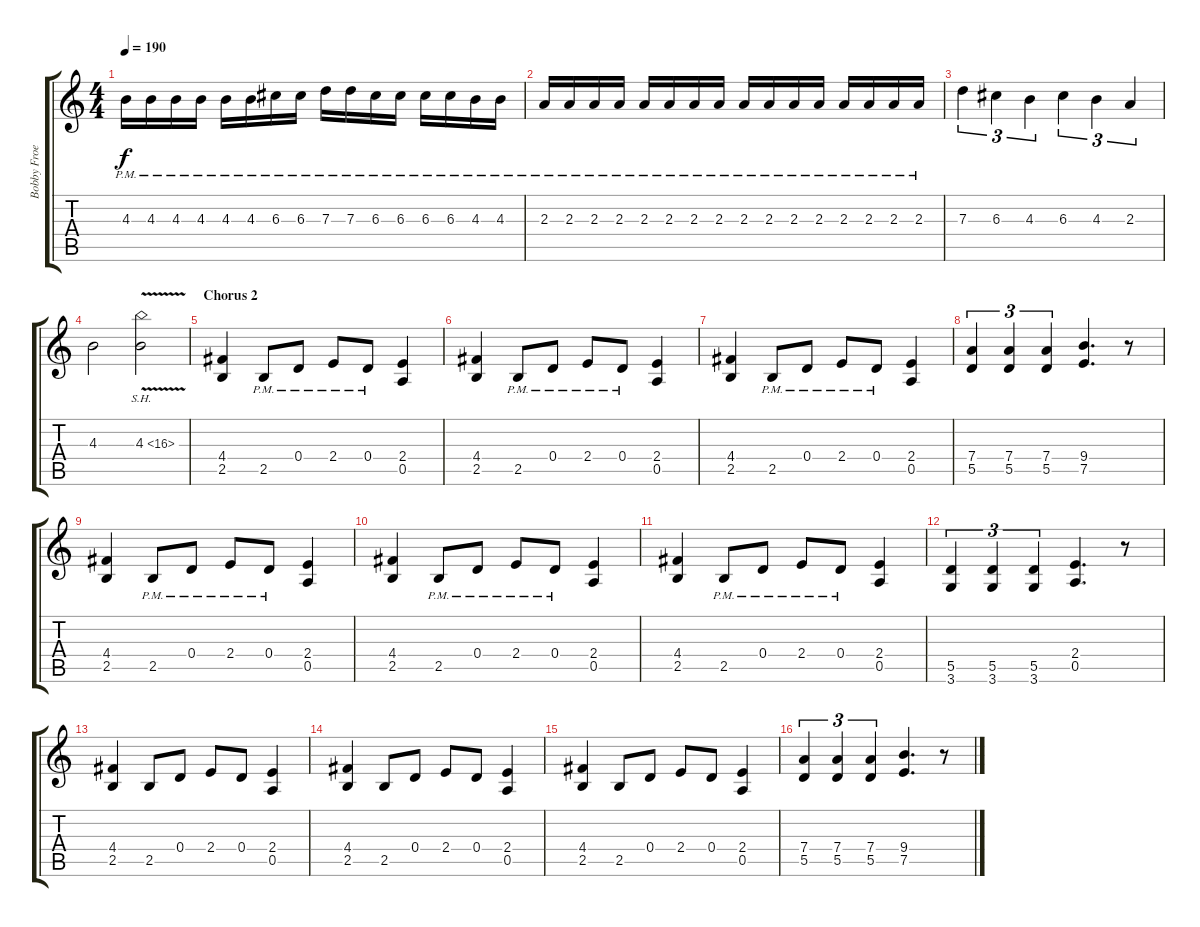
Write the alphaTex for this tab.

\track ("Bobby Froese" "Bobby Froe") {instrument distortionguitar}
\staff {score tabs}
\tuning (E4 B3 G3 D3 A2 E2) {hide}
\ts (4 4)
\tempo 190
\clef g2
\ks c
4.3{pm}.16{dy f} 4.3{pm}.16 4.3{pm}.16 4.3{pm}.16 4.3{pm}.16 4.3{pm}.16 6.3{pm}.16 6.3{pm}.16 7.3{pm}.16 7.3{pm}.16 6.3{pm}.16 6.3{pm}.16 6.3{pm}.16 6.3{pm}.16 4.3{pm}.16 4.3{pm}.16 |
2.3{pm}.16 2.3{pm}.16 2.3{pm}.16 2.3{pm}.16 2.3{pm}.16 2.3{pm}.16 2.3{pm}.16 2.3{pm}.16 2.3{pm}.16 2.3{pm}.16 2.3{pm}.16 2.3{pm}.16 2.3{pm}.16 2.3{pm}.16 2.3{pm}.16 2.3{pm}.16 |
7.3.4{tu (3 2)} 6.3.4{tu (3 2)} 4.3.4{tu (3 2)} 6.3.4{tu (3 2)} 4.3.4{tu (3 2)} 2.3.4{tu (3 2)} |
4.3.2 4.3{sh 12 v}.2 |
\section ("" "Chorus 2")
(4.4 2.5).4 2.5{pm}.8 0.4{pm}.8 2.4{pm}.8 0.4{pm}.8 (2.4 0.5).4 |
(4.4 2.5).4 2.5{pm}.8 0.4{pm}.8 2.4{pm}.8 0.4{pm}.8 (2.4 0.5).4 |
(4.4 2.5).4 2.5{pm}.8 0.4{pm}.8 2.4{pm}.8 0.4{pm}.8 (2.4 0.5).4 |
(7.4 5.5).4{tu (3 2)} (7.4 5.5).4{tu (3 2)} (7.4 5.5).4{tu (3 2)} (9.4 7.5).4{d} r.8 |
(4.4 2.5).4 2.5{pm}.8 0.4{pm}.8 2.4{pm}.8 0.4{pm}.8 (2.4 0.5).4 |
(4.4 2.5).4 2.5{pm}.8 0.4{pm}.8 2.4{pm}.8 0.4{pm}.8 (2.4 0.5).4 |
(4.4 2.5).4 2.5{pm}.8 0.4{pm}.8 2.4{pm}.8 0.4{pm}.8 (2.4 0.5).4 |
(5.5 3.6).4{tu (3 2)} (5.5 3.6).4{tu (3 2)} (5.5 3.6).4{tu (3 2)} (2.4 0.5).4{d} r.8 |
(4.4 2.5).4 2.5.8 0.4.8 2.4.8 0.4.8 (2.4 0.5).4 |
(4.4 2.5).4 2.5.8 0.4.8 2.4.8 0.4.8 (2.4 0.5).4 |
(4.4 2.5).4 2.5.8 0.4.8 2.4.8 0.4.8 (2.4 0.5).4 |
(7.4 5.5).4{tu (3 2)} (7.4 5.5).4{tu (3 2)} (7.4 5.5).4{tu (3 2)} (9.4 7.5).4{d} r.8
